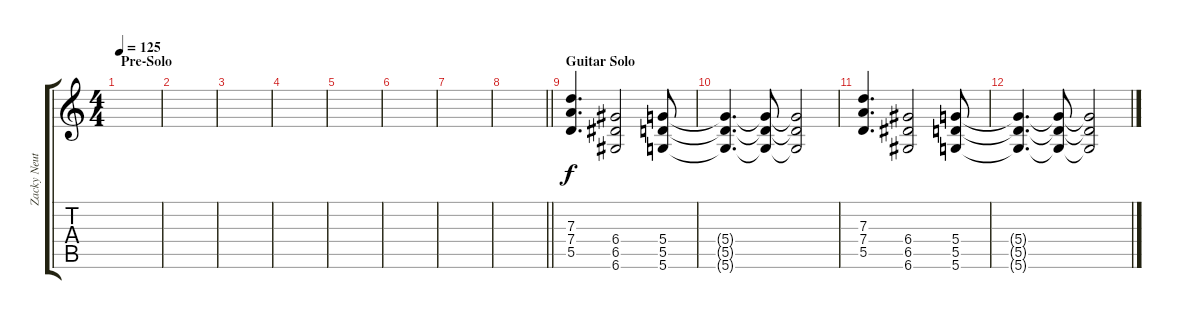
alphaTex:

\track ("Zacky Neutral" "Zacky Neut") {instrument distortionguitar}
\staff {score tabs}
\tuning (E4 B3 G3 D3 A2 D2) {hide}
\ts (4 4)
\section ("" "Pre-Solo")
\tempo 125
\clef g2
\ks c
|
|
|
|
|
|
|
\barLineRight lightlight
|
\section ("" "Guitar Solo")
(7.3 7.4 5.5).4{d} (6.4 6.5 6.6).2 (5.4 5.5 5.6).8 |
(5.4{t} 5.5{t} 5.6{t}).4{d} (5.4{t} 5.5{t} 5.6{t}).8 (5.4{t} 5.5{t} 5.6{t}).2 |
(7.3 7.4 5.5).4{d} (6.4 6.5 6.6).2 (5.4 5.5 5.6).8 |
(5.4{t} 5.5{t} 5.6{t}).4{d} (5.4{t} 5.5{t} 5.6{t}).8 (5.4{t} 5.5{t} 5.6{t}).2
